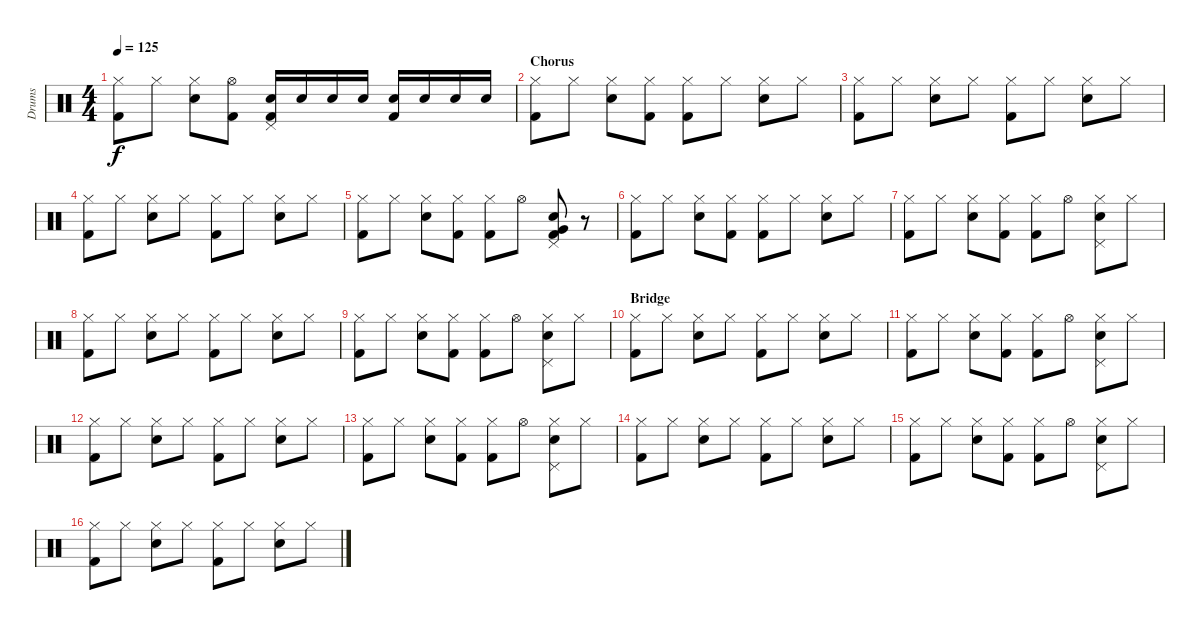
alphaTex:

\track ("Drums" "Drums") {instrument percussion}
\staff {score}
\articulation defaults
\ts (4 4)
\tempo 125
\clef neutral
\ks c
("Hi-Hat (closed)" "Kick (hit) 2").8{dy f} "Hi-Hat (closed)".8 ("Hi-Hat (closed)" "Snare (hit) 2").8 ("Hi-Hat (open)" "Kick (hit) 2").8 ("Pedal Hi-Hat (hit)" "Snare (hit) 2" "Kick (hit) 2").16 "Snare (hit) 2".16 "Snare (hit) 2".16 "Snare (hit) 2".16 ("Snare (hit) 2" "Kick (hit) 2").16 "Snare (hit) 2".16 "Snare (hit) 2".16 "Snare (hit) 2".16 |
\section ("" "Chorus")
("Hi-Hat (closed)" "Kick (hit) 2").8 "Hi-Hat (closed)".8 ("Hi-Hat (closed)" "Snare (hit) 2").8 ("Hi-Hat (closed)" "Kick (hit) 2").8 ("Hi-Hat (closed)" "Kick (hit) 2").8 "Hi-Hat (closed)".8 ("Hi-Hat (closed)" "Snare (hit) 2").8 "Hi-Hat (closed)".8 |
("Hi-Hat (closed)" "Kick (hit) 2").8 "Hi-Hat (closed)".8 ("Hi-Hat (closed)" "Snare (hit) 2").8 "Hi-Hat (closed)".8 ("Hi-Hat (closed)" "Kick (hit) 2").8 "Hi-Hat (closed)".8 ("Hi-Hat (closed)" "Snare (hit) 2").8 "Hi-Hat (closed)".8 |
("Hi-Hat (closed)" "Kick (hit) 2").8 "Hi-Hat (closed)".8 ("Hi-Hat (closed)" "Snare (hit) 2").8 "Hi-Hat (closed)".8 ("Hi-Hat (closed)" "Kick (hit) 2").8 "Hi-Hat (closed)".8 ("Hi-Hat (closed)" "Snare (hit) 2").8 "Hi-Hat (closed)".8 |
("Hi-Hat (closed)" "Kick (hit) 2").8 "Hi-Hat (closed)".8 ("Hi-Hat (closed)" "Snare (hit) 2").8 ("Hi-Hat (closed)" "Kick (hit) 2").8 ("Hi-Hat (closed)" "Kick (hit) 2").8 "Hi-Hat (open)".8 ("Pedal Hi-Hat (hit)" "Snare (hit) 2" "Very Low Tom (hit)" "Kick (hit) 2").8 r.8 |
("Hi-Hat (closed)" "Kick (hit) 2").8 "Hi-Hat (closed)".8 ("Hi-Hat (closed)" "Snare (hit) 2").8 ("Hi-Hat (closed)" "Kick (hit) 2").8 ("Hi-Hat (closed)" "Kick (hit) 2").8 "Hi-Hat (closed)".8 ("Hi-Hat (closed)" "Snare (hit) 2").8 "Hi-Hat (closed)".8 |
("Hi-Hat (closed)" "Kick (hit) 2").8 "Hi-Hat (closed)".8 ("Hi-Hat (closed)" "Snare (hit) 2").8 ("Hi-Hat (closed)" "Kick (hit) 2").8 ("Hi-Hat (closed)" "Kick (hit) 2").8 "Hi-Hat (open)".8 ("Hi-Hat (closed)" "Pedal Hi-Hat (hit)" "Snare (hit) 2").8 "Hi-Hat (closed)".8 |
("Hi-Hat (closed)" "Kick (hit) 2").8 "Hi-Hat (closed)".8 ("Hi-Hat (closed)" "Snare (hit) 2").8 "Hi-Hat (closed)".8 ("Hi-Hat (closed)" "Kick (hit) 2").8 "Hi-Hat (closed)".8 ("Hi-Hat (closed)" "Snare (hit) 2").8 "Hi-Hat (closed)".8 |
("Hi-Hat (closed)" "Kick (hit) 2").8 "Hi-Hat (closed)".8 ("Hi-Hat (closed)" "Snare (hit) 2").8 ("Hi-Hat (closed)" "Kick (hit) 2").8 ("Hi-Hat (closed)" "Kick (hit) 2").8 "Hi-Hat (open)".8 ("Hi-Hat (closed)" "Pedal Hi-Hat (hit)" "Snare (hit) 2").8 "Hi-Hat (closed)".8 |
\section ("" "Bridge")
("Hi-Hat (closed)" "Kick (hit) 2").8 "Hi-Hat (closed)".8 ("Hi-Hat (closed)" "Snare (hit) 2").8 "Hi-Hat (closed)".8 ("Hi-Hat (closed)" "Kick (hit) 2").8 "Hi-Hat (closed)".8 ("Hi-Hat (closed)" "Snare (hit) 2").8 "Hi-Hat (closed)".8 |
("Hi-Hat (closed)" "Kick (hit) 2").8 "Hi-Hat (closed)".8 ("Hi-Hat (closed)" "Snare (hit) 2").8 ("Hi-Hat (closed)" "Kick (hit) 2").8 ("Hi-Hat (closed)" "Kick (hit) 2").8 "Hi-Hat (open)".8 ("Hi-Hat (closed)" "Pedal Hi-Hat (hit)" "Snare (hit) 2").8 "Hi-Hat (closed)".8 |
("Hi-Hat (closed)" "Kick (hit) 2").8 "Hi-Hat (closed)".8 ("Hi-Hat (closed)" "Snare (hit) 2").8 "Hi-Hat (closed)".8 ("Hi-Hat (closed)" "Kick (hit) 2").8 "Hi-Hat (closed)".8 ("Hi-Hat (closed)" "Snare (hit) 2").8 "Hi-Hat (closed)".8 |
("Hi-Hat (closed)" "Kick (hit) 2").8 "Hi-Hat (closed)".8 ("Hi-Hat (closed)" "Snare (hit) 2").8 ("Hi-Hat (closed)" "Kick (hit) 2").8 ("Hi-Hat (closed)" "Kick (hit) 2").8 "Hi-Hat (open)".8 ("Hi-Hat (closed)" "Pedal Hi-Hat (hit)" "Snare (hit) 2").8 "Hi-Hat (closed)".8 |
("Hi-Hat (closed)" "Kick (hit) 2").8 "Hi-Hat (closed)".8 ("Hi-Hat (closed)" "Snare (hit) 2").8 "Hi-Hat (closed)".8 ("Hi-Hat (closed)" "Kick (hit) 2").8 "Hi-Hat (closed)".8 ("Hi-Hat (closed)" "Snare (hit) 2").8 "Hi-Hat (closed)".8 |
("Hi-Hat (closed)" "Kick (hit) 2").8 "Hi-Hat (closed)".8 ("Hi-Hat (closed)" "Snare (hit) 2").8 ("Hi-Hat (closed)" "Kick (hit) 2").8 ("Hi-Hat (closed)" "Kick (hit) 2").8 "Hi-Hat (open)".8 ("Hi-Hat (closed)" "Pedal Hi-Hat (hit)" "Snare (hit) 2").8 "Hi-Hat (closed)".8 |
("Hi-Hat (closed)" "Kick (hit) 2").8 "Hi-Hat (closed)".8 ("Hi-Hat (closed)" "Snare (hit) 2").8 "Hi-Hat (closed)".8 ("Hi-Hat (closed)" "Kick (hit) 2").8 "Hi-Hat (closed)".8 ("Hi-Hat (closed)" "Snare (hit) 2").8 "Hi-Hat (closed)".8
